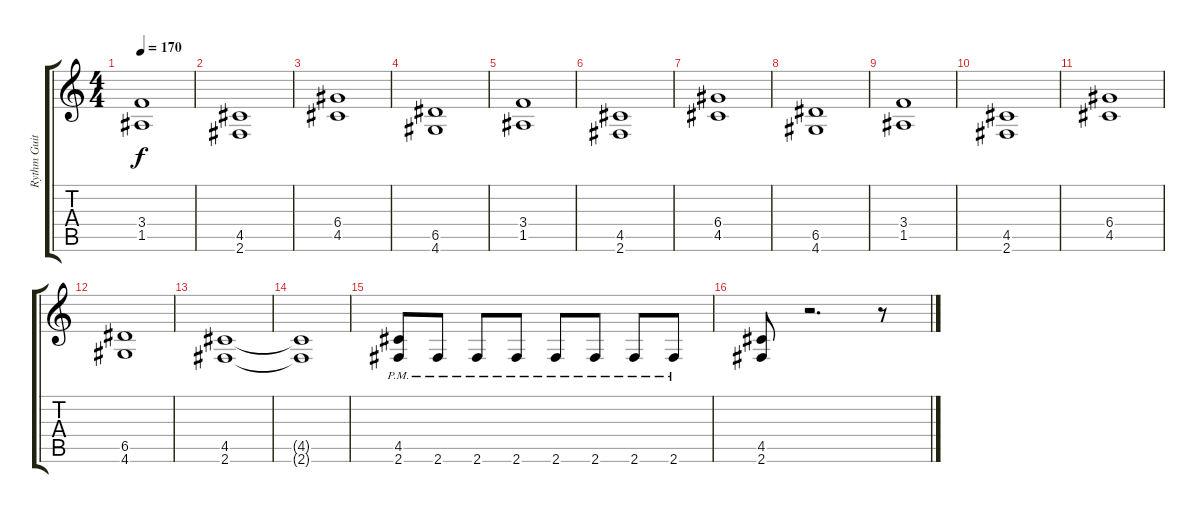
\track ("Rythm Guitar" "Rythm Guit") {instrument distortionguitar}
\staff {score tabs}
\tuning (E4 B3 G3 D3 A2 E2) {hide}
\ts (4 4)
\tempo 170
\clef g2
\ks c
(3.4 1.5).1{dy f} |
(4.5 2.6).1 |
(6.4 4.5).1 |
(6.5 4.6).1 |
(3.4 1.5).1 |
(4.5 2.6).1 |
(6.4 4.5).1 |
(6.5 4.6).1 |
(3.4 1.5).1 |
(4.5 2.6).1 |
(6.4 4.5).1 |
(6.5 4.6).1 |
(4.5 2.6).1 |
(4.5{t} 2.6{t}).1 |
(4.5{pm} 2.6{pm}).8 2.6{pm}.8 2.6{pm}.8 2.6{pm}.8 2.6{pm}.8 2.6{pm}.8 2.6{pm}.8 2.6{pm}.8 |
(4.5 2.6).8 r.2{d} r.8
